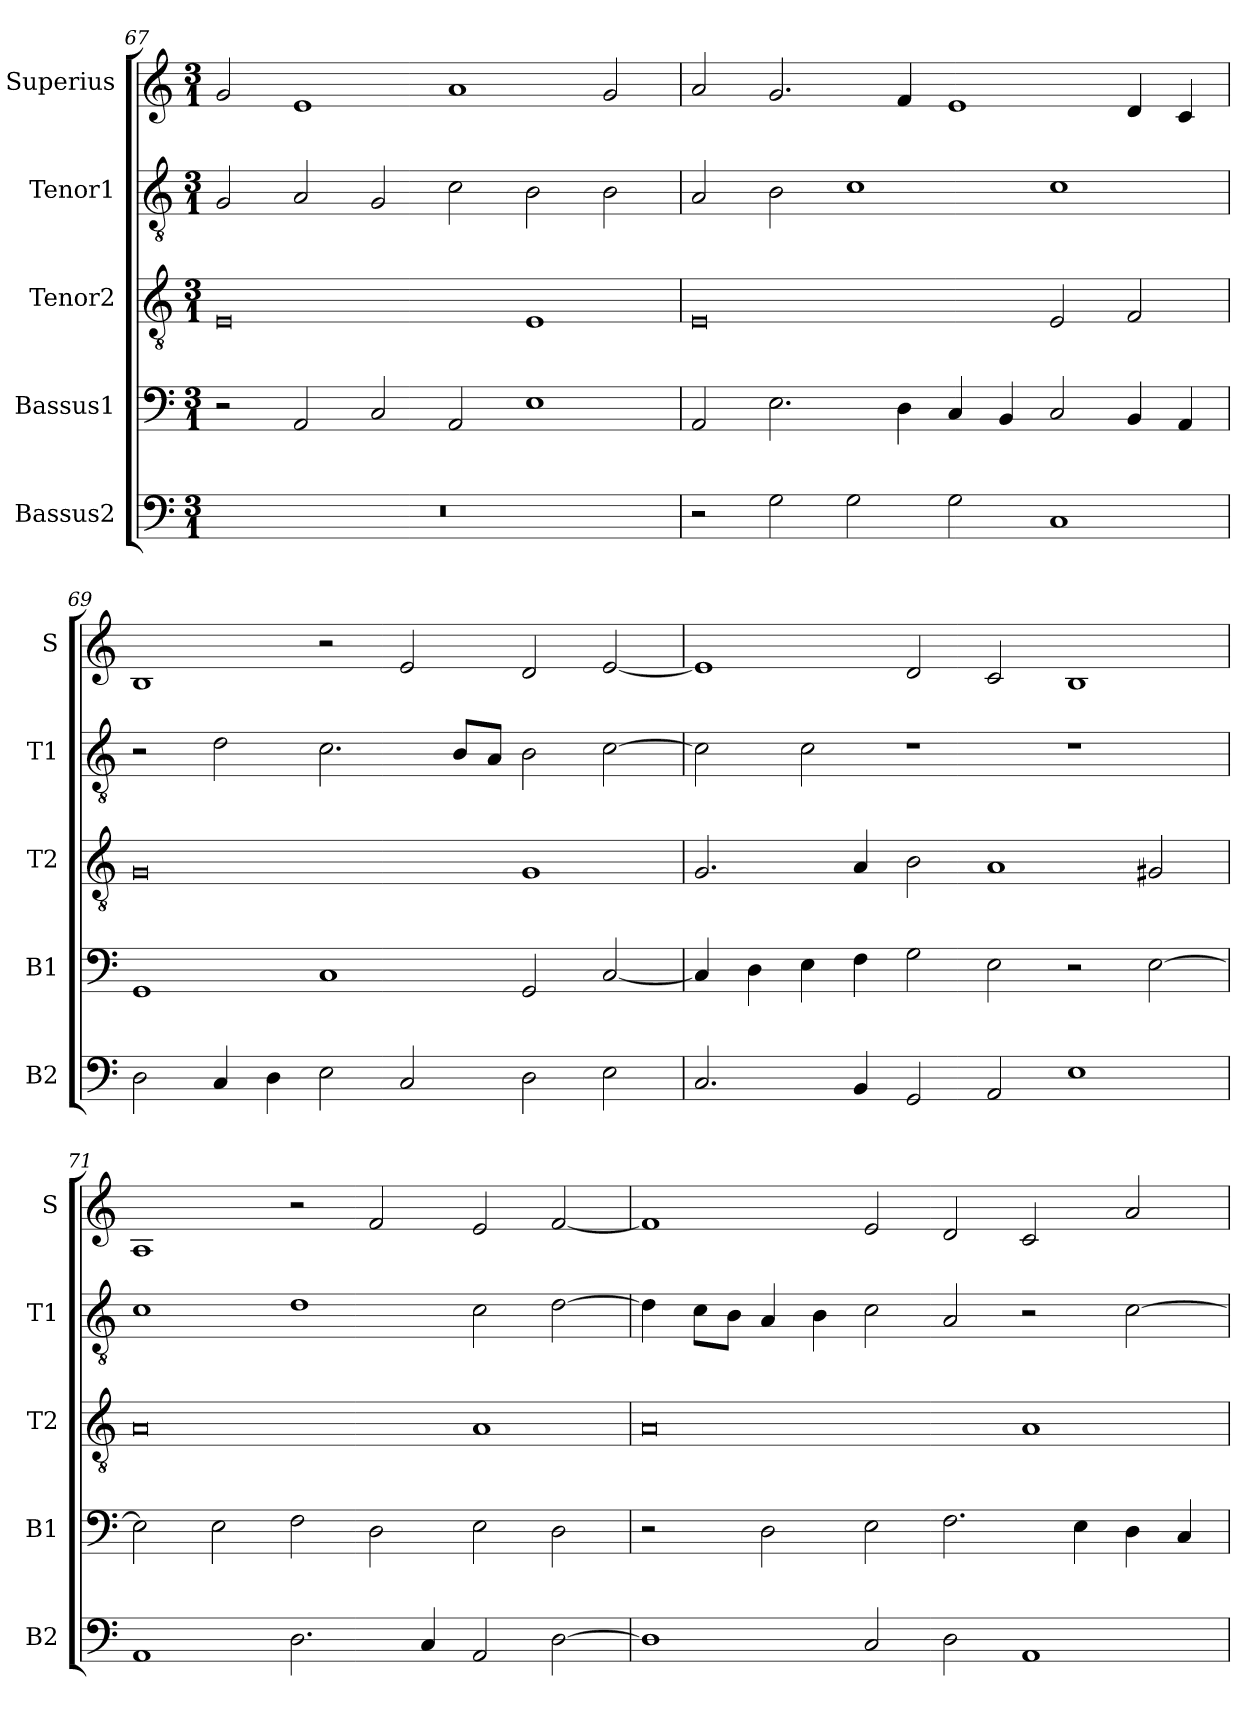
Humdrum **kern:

**kern	**kern	**kern	**kern	**kern
*part5	*part4	*part3	*part2	*part1
*staff5	*staff4	*staff3	*staff2	*staff1
*I"Bassus2	*I"Bassus1	*I"Tenor2	*I"Tenor1	*I"Superius
*I'B2	*I'B1	*I'T2	*I'T1	*I'S
*clefF4	*clefF4	*clefGv2	*clefGv2	*clefG2
*k[]	*k[]	*k[]	*k[]	*k[]
*M3/1	*M3/1	*M3/1	*M3/1	*M3/1
=67	=67	=67	=67	=67
0.r	2r	0E	2G/	2g/
.	2AA/	.	2A/	1e
.	2C/	.	2G/	.
.	2AA/	.	2c\	1a
.	1E	1E	2B\	.
.	.	.	2B\	2g/
=68	=68	=68	=68	=68
2r	2AA/	0E	2A/	2a/
2G\	2.E\	.	2B\	2.g/
2G\	.	.	1c	.
.	4D\	.	.	4f/
2G\	4C/	.	.	1e
.	4BB/	.	.	.
1C	2C/	2E/	1c	.
.	4BB/	2F/	.	4d/
.	4AA/	.	.	4c/
=69	=69	=69	=69	=69
2D\	1GG	0G	2r	1B
4C/	.	.	2d\	.
4D\	.	.	.	.
2E\	1C	.	2.c\	2r
2C/	.	.	.	2e/
.	.	.	8B/L	.
.	.	.	8A/J	.
2D\	2GG/	1G	2B\	2d/
2E\	[2C/	.	[2c\	[2e/
=70	=70	=70	=70	=70
2.C/	4C/]	2.G/	2c\]	1e]
.	4D\	.	.	.
.	4E\	.	2c\	.
4BB/	4F\	4A/	.	.
2GG/	2G\	2B\	1r	2d/
2AA/	2E\	1A	.	2c/
1E	2r	.	1r	1B
.	[2E\	2G#X/	.	.
=71	=71	=71	=71	=71
1AA	2E\]	0A	1c	1A
.	2E\	.	.	.
2.D\	2F\	.	1d	2r
.	2D\	.	.	2f/
4C/	.	.	.	.
2AA/	2E\	1A	2c\	2e/
[2D\	2D\	.	[2d\	[2f/
=72	=72	=72	=72	=72
1D]	2r	0A	4d\]	1f]
.	.	.	8c\L	.
.	.	.	8B\J	.
.	2D\	.	4A/	.
.	.	.	4B\	.
2C/	2E\	.	2c\	2e/
2D\	2.F\	.	2A/	2d/
1AA	.	1A	2r	2c/
.	4E\	.	.	.
.	4D\	.	[2c\	2a/
.	4C/	.	.	.
=	=	=	=	=
*-	*-	*-	*-	*-
